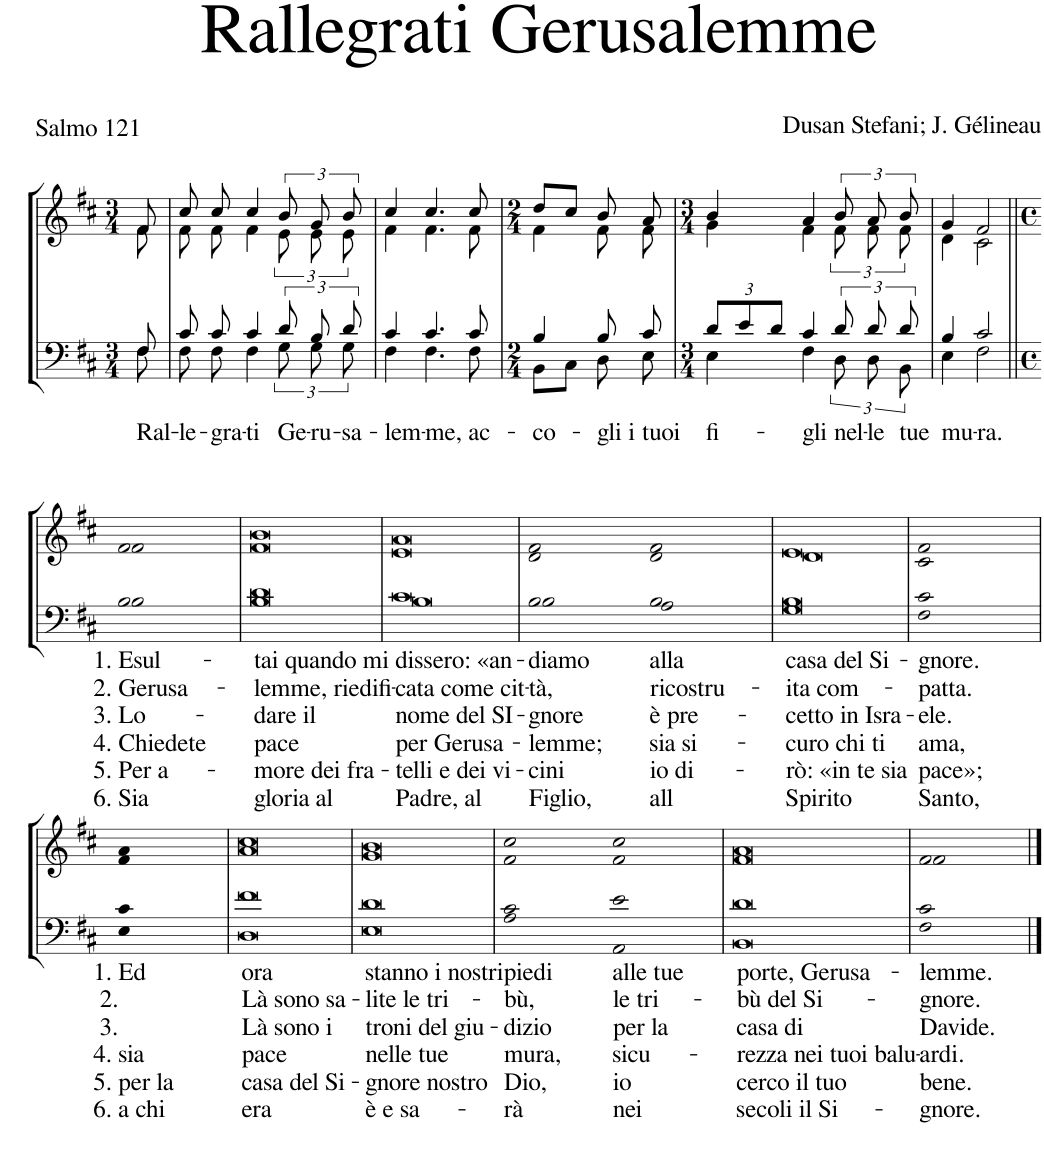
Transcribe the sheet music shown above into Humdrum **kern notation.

**kern	**text	**text	**text	**text	**text	**text	**kern
*part2	*part2	*part2	*part2	*part2	*part2	*part2	*part1
*staff2	*staff2	*staff2	*staff2	*staff2	*staff2	*staff2	*staff1
*I"Men	*	*	*	*	*	*	*I"Women
*clefF4	*	*	*	*	*	*	*clefG2
*k[f#c#]	*	*	*	*	*	*	*k[f#c#]
*M3/4	*	*	*	*	*	*	*M3/4
=1	=1	=1	=1	=1	=1	=1	=1
*^	*	*	*	*	*	*	*
!	!	!LO:LY:b	!	!	!	!	!	!
*	*	*	*	*	*	*	*	*^
8F#/	8F#\	Ral-	.	.	.	.	.	8f#/	8f#\
=2	=2	=2	=2	=2	=2	=2	=2	=2	=2
!	!	!LO:LY:b	!	!	!	!	!	!	!
8c#/	8F#\	-le-	.	.	.	.	.	8cc#/	8f#\
!	!	!LO:LY:b	!	!	!	!	!	!	!
8c#/	8F#\	-gra-	.	.	.	.	.	8cc#/	8f#\
!	!	!LO:LY:b	!	!	!	!	!	!	!
4c#/	4F#\	-ti	.	.	.	.	.	4cc#/	4f#\
!	!	!LO:LY:b	!	!	!	!	!	!	!
12d/	12G\	Ge-	.	.	.	.	.	12b/	12e\
!	!	!LO:LY:b	!	!	!	!	!	!	!
12B/	12G\	-ru-	.	.	.	.	.	12g/	12e\
!	!	!LO:LY:b	!	!	!	!	!	!	!
12d/	12G\	-sa-	.	.	.	.	.	12b/	12e\
=3	=3	=3	=3	=3	=3	=3	=3	=3	=3
!	!	!LO:LY:b	!	!	!	!	!	!	!
4c#/	4F#\	-lem-	.	.	.	.	.	4cc#/	4f#\
!	!	!LO:LY:b	!	!	!	!	!	!	!
4.c#/	4.F#\	-me,	.	.	.	.	.	4.cc#/	4.f#\
!	!	!LO:LY:b	!	!	!	!	!	!	!
8c#/	8F#\	ac-	.	.	.	.	.	8cc#/	8f#\
=4	=4	=4	=4	=4	=4	=4	=4	=4	=4
*M2/4	*	*	*	*	*	*	*	*M2/4	*
!	!	!LO:LY:b	!	!	!	!	!	!	!
4B/	8BB\L	-co-	.	.	.	.	.	8dd/L	4f#\
.	8C#\J	.	.	.	.	.	.	8cc#/J	.
!	!	!LO:LY:b	!	!	!	!	!	!	!
8B/	8D\	-gli i	.	.	.	.	.	8b/	8f#\
!	!	!LO:LY:b	!	!	!	!	!	!	!
8c#/	8E\	tuoi	.	.	.	.	.	8a/	8f#\
=5	=5	=5	=5	=5	=5	=5	=5	=5	=5
*M3/4	*	*	*	*	*	*	*	*M3/4	*
*Xbrackettup	*	*	*	*	*	*	*	*	*
!	!	!LO:LY:b	!	!	!	!	!	!	!
12d/L	4E\	fi-	.	.	.	.	.	4b/	4g\
12e/	.	.	.	.	.	.	.	.	.
12d/J	.	.	.	.	.	.	.	.	.
!	!	!LO:LY:b	!	!	!	!	!	!	!
4c#/	4F#\	-gli	.	.	.	.	.	4a/	4f#\
*brackettup	*	*	*	*	*	*	*	*	*
!	!	!LO:LY:b	!	!	!	!	!	!	!
12d/	12D\	nel-	.	.	.	.	.	12b/	12f#\
!	!	!LO:LY:b	!	!	!	!	!	!	!
12d/	12D\	-le	.	.	.	.	.	12a/	12f#\
!	!	!LO:LY:b	!	!	!	!	!	!	!
12d/	12BB\	tue	.	.	.	.	.	12b/	12f#\
=6	=6	=6	=6	=6	=6	=6	=6	=6	=6
!	!	!LO:LY:b	!	!	!	!	!	!	!
4B/	4E\	mu-	.	.	.	.	.	4g/	4d\
!	!	!LO:LY:b	!	!	!	!	!	!	!
2c#/	2F#\	-ra.	.	.	.	.	.	2f#/	2c#\
!!LO:LB:g=z	!!
=7||	=7||	=7||	=7||	=7||	=7||	=7||	=7||	=7||	=7||
*M4/4	*	*	*	*	*	*	*	*M4/4	*
*met(c)	*	*	*	*	*	*	*	*met(c)	*
!	!	!LO:LY:b	!LO:LY:b	!LO:LY:b	!LO:LY:b	!LO:LY:b	!LO:LY:b	!	!
2B	2B	1. Esul-	2. Gerusa-	3. Lo-	4. Chiedete	5. Per a-	6. Sia	2f#	2f#
=8	=8	=8	=8	=8	=8	=8	=8	=8	=8
!	!	!LO:LY:b	!LO:LY:b	!LO:LY:b	!LO:LY:b	!LO:LY:b	!LO:LY:b	!	!
[1d	[1B	-tai quando mi	-lemme, riedifi-	-dare il	pace	-more dei fra-	gloria al	[1b	[1f#
=9	=9	=9	=9	=9	=9	=9	=9	=9	=9
!	!	!LO:LY:b	!LO:LY:b	!LO:LY:b	!LO:LY:b	!LO:LY:b	!LO:LY:b	!	!
[1c#	[1B	dissero: «an-	-cata come cit-	nome del SI-	per Gerusa-	-telli e dei vi-	Padre, al	[1a	[1e
1d]	1B]	.	.	.	.	.	.	1b]	1f#]
=10	=10	=10	=10	=10	=10	=10	=10	=10	=10
!	!	!LO:LY:b	!LO:LY:b	!LO:LY:b	!LO:LY:b	!LO:LY:b	!LO:LY:b	!	!
2B	2B	-diamo	-tà,	-gnore	-lemme;	-cini	Figlio,	2f#	2d
1c#]	1B]	.	.	.	.	.	.	1a]	1e]
!	!	!LO:LY:b	!LO:LY:b	!LO:LY:b	!LO:LY:b	!LO:LY:b	!LO:LY:b	!	!
2B	2A	alla	ricostru-	è pre-	sia si-	io di-	all	2f#	2d
=11	=11	=11	=11	=11	=11	=11	=11	=11	=11
!	!	!LO:LY:b	!LO:LY:b	!LO:LY:b	!LO:LY:b	!LO:LY:b	!LO:LY:b	!	!
[1B	[1G	casa del Si-	-ita com-	-cetto in Isra-	-curo chi ti	-rò: «in te sia	Spirito	[1e	[1d
=12	=12	=12	=12	=12	=12	=12	=12	=12	=12
!	!	!LO:LY:b	!LO:LY:b	!LO:LY:b	!LO:LY:b	!LO:LY:b	!LO:LY:b	!	!
2c#	2F#	-gnore.	-patta.	-ele.	ama,	pace»;	Santo,	2f#	2c#
1B]	1G]	.	.	.	.	.	.	1e]	1d]
!!LO:LB:g=z	!!
=13	=13	=13	=13	=13	=13	=13	=13	=13	=13
!	!	!LO:LY:b	!LO:LY:b	!LO:LY:b	!LO:LY:b	!LO:LY:b	!LO:LY:b	!	!
4c#	4E	1. Ed	2.	3.	4. sia	5. per la	6. a chi	4a	4f#
=14	=14	=14	=14	=14	=14	=14	=14	=14	=14
!	!	!LO:LY:b	!LO:LY:b	!LO:LY:b	!LO:LY:b	!LO:LY:b	!LO:LY:b	!	!
[1f#	[1D	ora	Là sono sa-	Là sono i	pace	casa del Si-	era	[1cc#	[1a
=15	=15	=15	=15	=15	=15	=15	=15	=15	=15
!	!	!LO:LY:b	!LO:LY:b	!LO:LY:b	!LO:LY:b	!LO:LY:b	!LO:LY:b	!	!
[1d	[1E	stanno i nostri	-lite le tri-	troni del giu-	nelle tue	-gnore nostro	è e sa-	[1b	[1g
1f#]	1D]	.	.	.	.	.	.	1cc#]	1a]
=16	=16	=16	=16	=16	=16	=16	=16	=16	=16
!	!	!LO:LY:b	!LO:LY:b	!LO:LY:b	!LO:LY:b	!LO:LY:b	!LO:LY:b	!	!
2c#	2A	piedi	-bù,	-dizio	mura,	Dio,	-rà	2cc#	2f#
1d]	1E]	.	.	.	.	.	.	1b]	1g]
!	!	!LO:LY:b	!LO:LY:b	!LO:LY:b	!LO:LY:b	!LO:LY:b	!LO:LY:b	!	!
2e	2AA	alle tue	le tri-	per la	sicu-	io	nei	2cc#	2f#
=17	=17	=17	=17	=17	=17	=17	=17	=17	=17
!	!	!LO:LY:b	!LO:LY:b	!LO:LY:b	!LO:LY:b	!LO:LY:b	!LO:LY:b	!	!
[1d	[1BB	porte, Gerusa-	-bù del Si-	casa di	-rezza nei tuoi balu-	cerco il tuo	secoli il Si-	[1a	[1f#
=18	=18	=18	=18	=18	=18	=18	=18	=18	=18
!	!	!LO:LY:b	!LO:LY:b	!LO:LY:b	!LO:LY:b	!LO:LY:b	!LO:LY:b	!	!
2c#	2F#	-lemme.	-gnore.	Davide.	-ardi.	bene.	-gnore.	2f#	2f#
1d]	1BB]	.	.	.	.	.	.	1a]	1f#]
*v	*v	*	*	*	*	*	*	*	*
*	*	*	*	*	*	*	*v	*v
==	==	==	==	==	==	==	==
*-	*-	*-	*-	*-	*-	*-	*-
